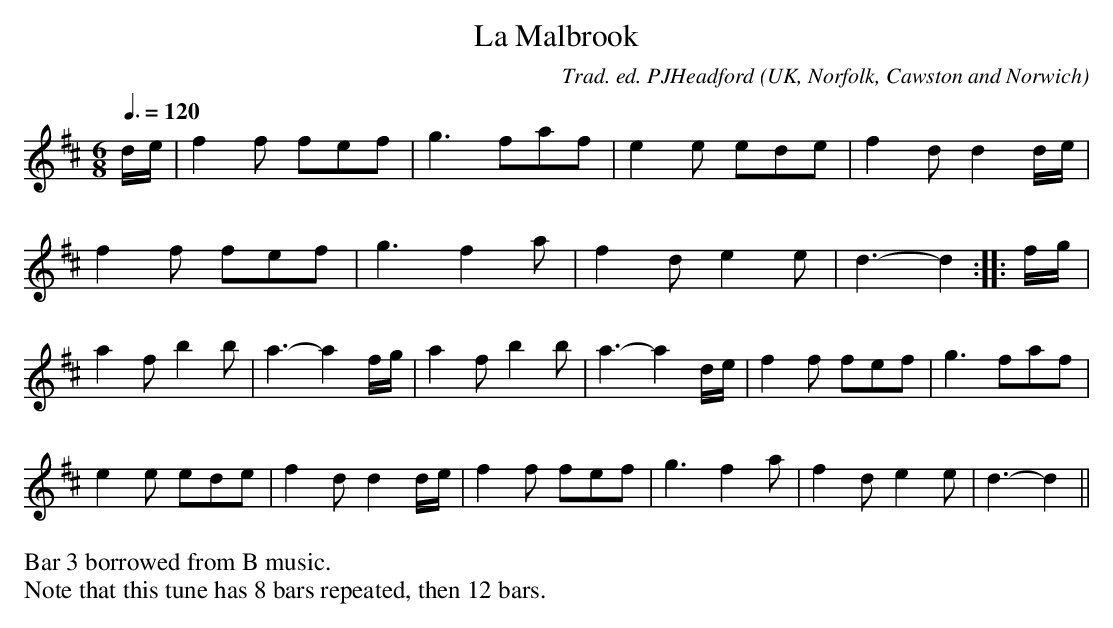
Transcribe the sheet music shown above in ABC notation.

X:1
T:Malbrook, La
C:Trad. ed. PJHeadford
O:UK, Norfolk, Cawston and Norwich
M:6/8
L:1/8
Q:3/8=120
K:D
d/e/|f2f fef|g3 faf|e2e ede|f2d d2d/e/|
f2f fef|g3 f2a|f2d e2e|d3- d2:||:f/g/|
a2f b2b|a3- a2f/g/|a2f b2b|a3- a2d/e/|f2f fef|g3 faf|
e2e ede|f2d d2d/e/|f2f fef|g3 f2a|f2d e2e|d3- d2||
